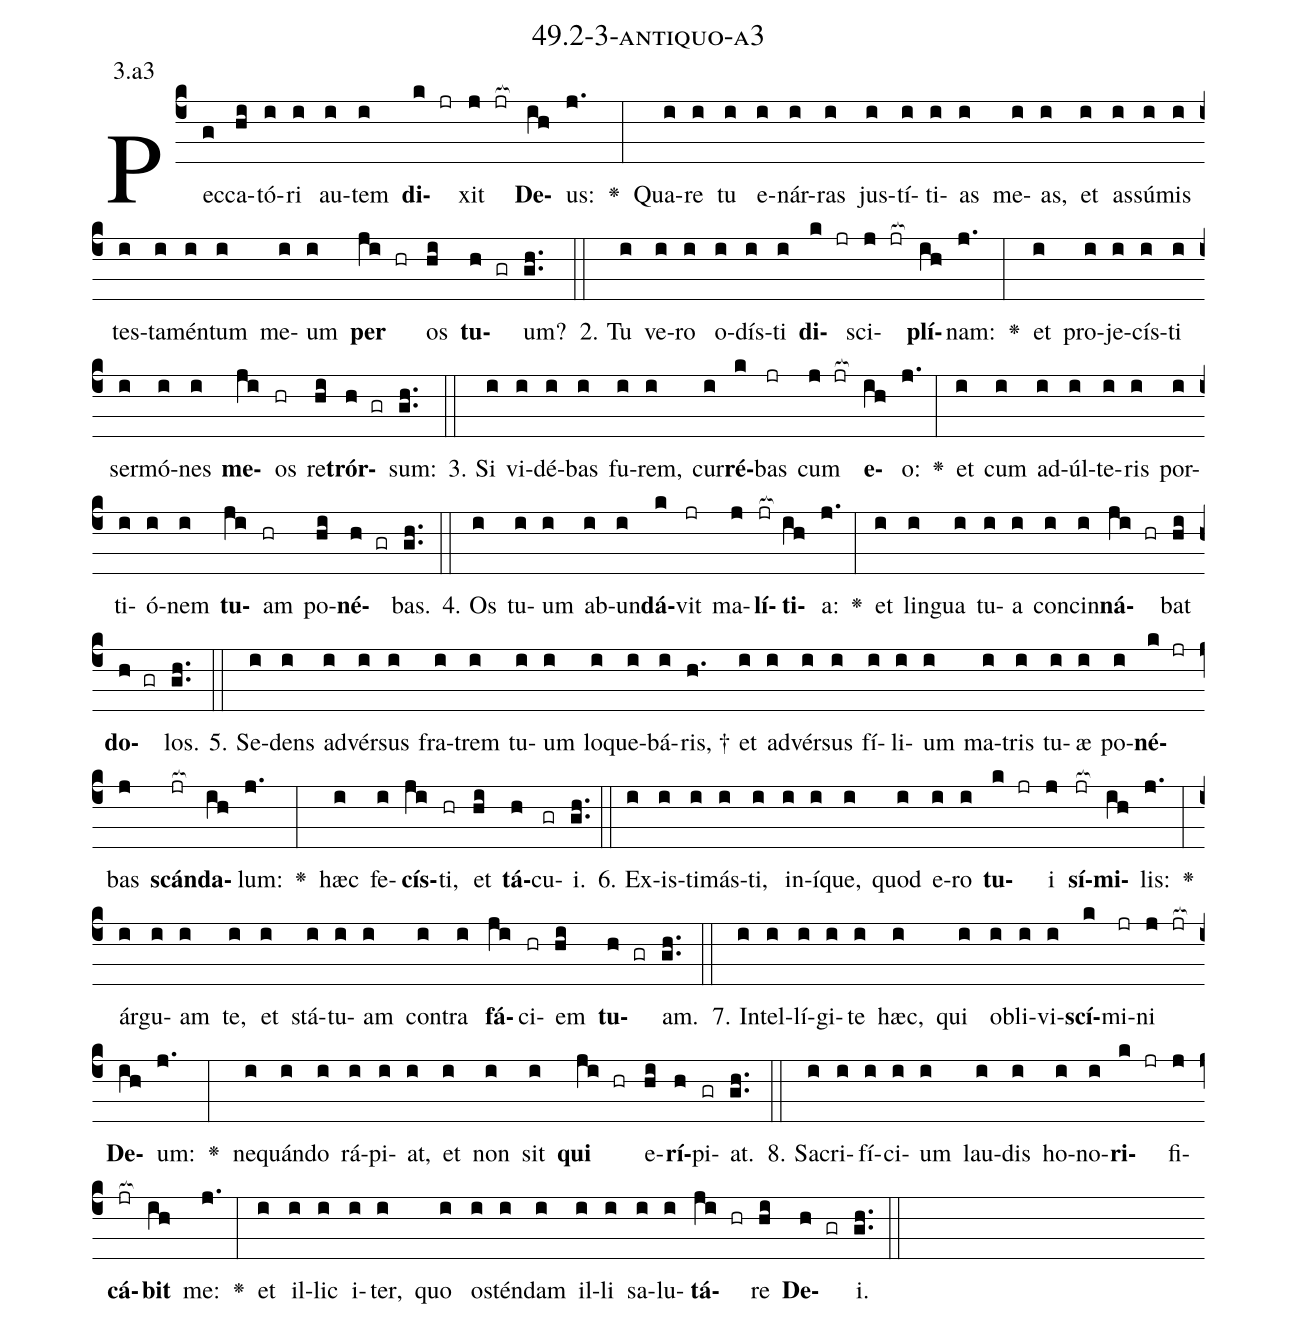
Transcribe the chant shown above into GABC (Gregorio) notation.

name: 49.2-3-antiquo-a3;
annotation: 3.a3;
%%
(c4)Pec(g)ca(hi)tó(i)ri(i) au(i)tem(i) <b>di</b>(k jr)xit(j jr[ocb:1{]) <b>De</b>(ih[ocb:0}])us:(j.) <v>\greheightstar</v>(:) Qua(i)re(i) tu(i) e(i)nár(i)ras(i) jus(i)tí(i)ti(i)as(i) me(i)as,(i) et(i) as(i)sú(i)mis(i) tes(i)ta(i)mén(i)tum(i) me(i)um(i) <b>per</b>(ji hr) os(hi) <b>tu</b>(h gr)um?(gh..) (::)
2. Tu(i) ve(i)ro(i) o(i)dís(i)ti(i) <b>di</b>(k jr)sci(j jr[ocb:1{])<b>plí</b>(ih[ocb:0}])nam:(j.) <v>\greheightstar</v>(:) et(i) pro(i)je(i)cís(i)ti(i) ser(i)mó(i)nes(i) <b>me</b>(ji)os(hr) re(hi)<b>trór</b>(h gr)sum:(gh..) (::)
3. Si(i) vi(i)dé(i)bas(i) fu(i)rem,(i) cur(i)<b>ré</b>(k)bas(jr) cum(j jr[ocb:1{]) <b>e</b>(ih[ocb:0}])o:(j.) <v>\greheightstar</v>(:) et(i) cum(i) ad(i)úl(i)te(i)ris(i) por(i)ti(i)ó(i)nem(i) <b>tu</b>(ji)am(hr) po(hi)<b>né</b>(h gr)bas.(gh..) (::)
4. Os(i) tu(i)um(i) ab(i)un(i)<b>dá</b>(k)vit(jr) ma(j)<b>lí</b>(jr[ocb:1{])<b>ti</b>(ih[ocb:0}])a:(j.) <v>\greheightstar</v>(:) et(i) lin(i)gua(i) tu(i)a(i) con(i)cin(i)<b>ná</b>(ji hr)bat(hi) <b>do</b>(h gr)los.(gh..) (::)
5. Se(i)dens(i) ad(i)vér(i)sus(i) fra(i)trem(i) tu(i)um(i) lo(i)que(i)bá(i)ris, †(h.) et(i) ad(i)vér(i)sus(i) fí(i)li(i)um(i) ma(i)tris(i) tu(i)æ(i) po(i)<b>né</b>(k jr)bas(j) <b>scán</b>(jr[ocb:1{])<b>da</b>(ih[ocb:0}])lum:(j.) <v>\greheightstar</v>(:) hæc(i) fe(i)<b>cís</b>(ji)ti,(hr) et(hi) <b>tá</b>(h)cu(gr)i.(gh..) (::)
6. Ex(i)is(i)ti(i)más(i)ti,(i) in(i)í(i)que,(i) quod(i) e(i)ro(i) <b>tu</b>(k jr)i(j) <b>sí</b>(jr[ocb:1{])<b>mi</b>(ih[ocb:0}])lis:(j.) <v>\greheightstar</v>(:) ár(i)gu(i)am(i) te,(i) et(i) stá(i)tu(i)am(i) con(i)tra(i) <b>fá</b>(ji)ci(hr)em(hi) <b>tu</b>(h gr)am.(gh..) (::)
7. In(i)tel(i)lí(i)gi(i)te(i) hæc,(i) qui(i) ob(i)li(i)vi(i)<b>scí</b>(k)mi(jr)ni(j jr[ocb:1{]) <b>De</b>(ih[ocb:0}])um:(j.) <v>\greheightstar</v>(:) ne(i)quán(i)do(i) rá(i)pi(i)at,(i) et(i) non(i) sit(i) <b>qui</b>(ji hr) e(hi)<b>rí</b>(h)pi(gr)at.(gh..) (::)
8. Sa(i)cri(i)fí(i)ci(i)um(i) lau(i)dis(i) ho(i)no(i)<b>ri</b>(k jr)fi(j)<b>cá</b>(jr[ocb:1{])<b>bit</b>(ih[ocb:0}]) me:(j.) <v>\greheightstar</v>(:) et(i) il(i)lic(i) i(i)ter,(i) quo(i) os(i)tén(i)dam(i) il(i)li(i) sa(i)lu(i)<b>tá</b>(ji hr)re(hi) <b>De</b>(h gr)i.(gh..) (::)
